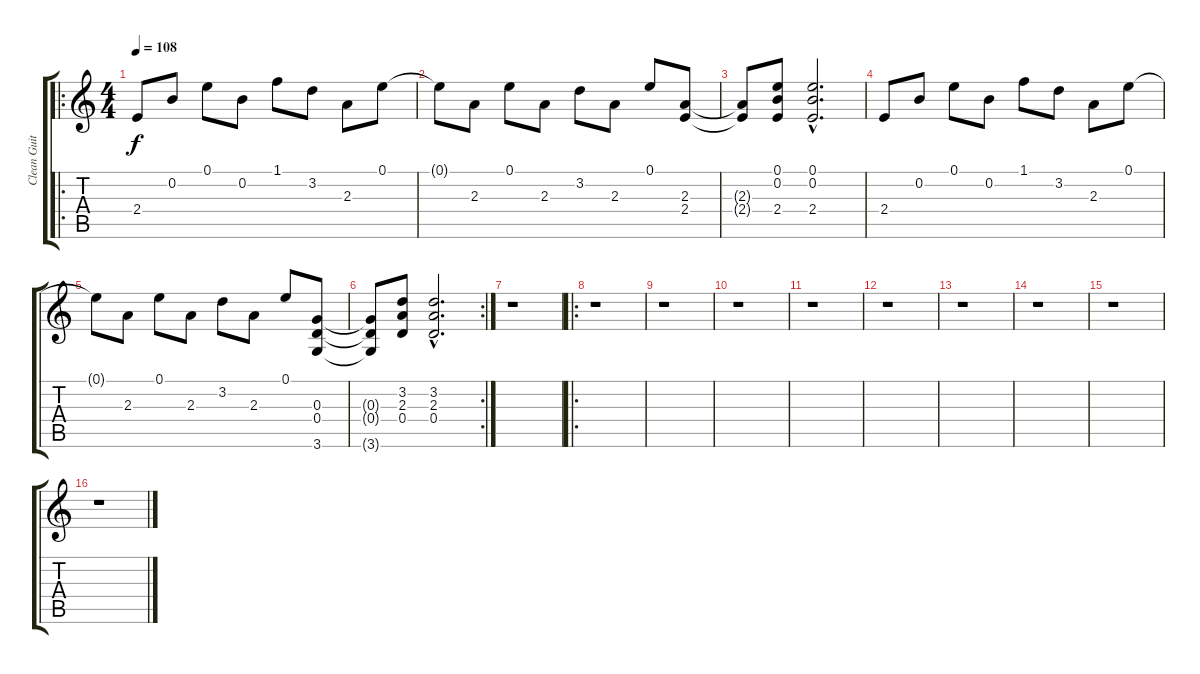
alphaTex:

\track ("Clean Guitar" "Clean Guit") {instrument electricguitarclean}
\staff {score tabs}
\tuning (E4 B3 G3 D3 A2 E2) {hide}
\ro
\ts (4 4)
\tempo 108
\clef g2
\ks c
2.4.8{dy f instrument electricguitarclean} 0.2.8 0.1.8 0.2.8 1.1.8 3.2.8 2.3.8 0.1.8 |
0.1{t}.8 2.3.8 0.1.8 2.3.8 3.2.8 2.3.8 0.1.8 (2.3 2.4).8 |
(2.3{t} 2.4{t}).8 (0.1 0.2 2.4).8 (0.1{hac} 0.2{hac} 2.4{hac}).2{d} |
2.4.8 0.2.8 0.1.8 0.2.8 1.1.8 3.2.8 2.3.8 0.1.8 |
0.1{t}.8 2.3.8 0.1.8 2.3.8 3.2.8 2.3.8 0.1.8 (0.3 0.4 3.6).8 |
\rc 2
(0.3{t} 0.4{t} 3.6{t}).8 (3.2 2.3 0.4).8 (3.2{hac} 2.3{hac} 0.4{hac}).2{d} |
r.1 |
\ro
r.1 |
r.1 |
r.1 |
r.1 |
r.1 |
r.1 |
r.1 |
r.1 |
r.1
